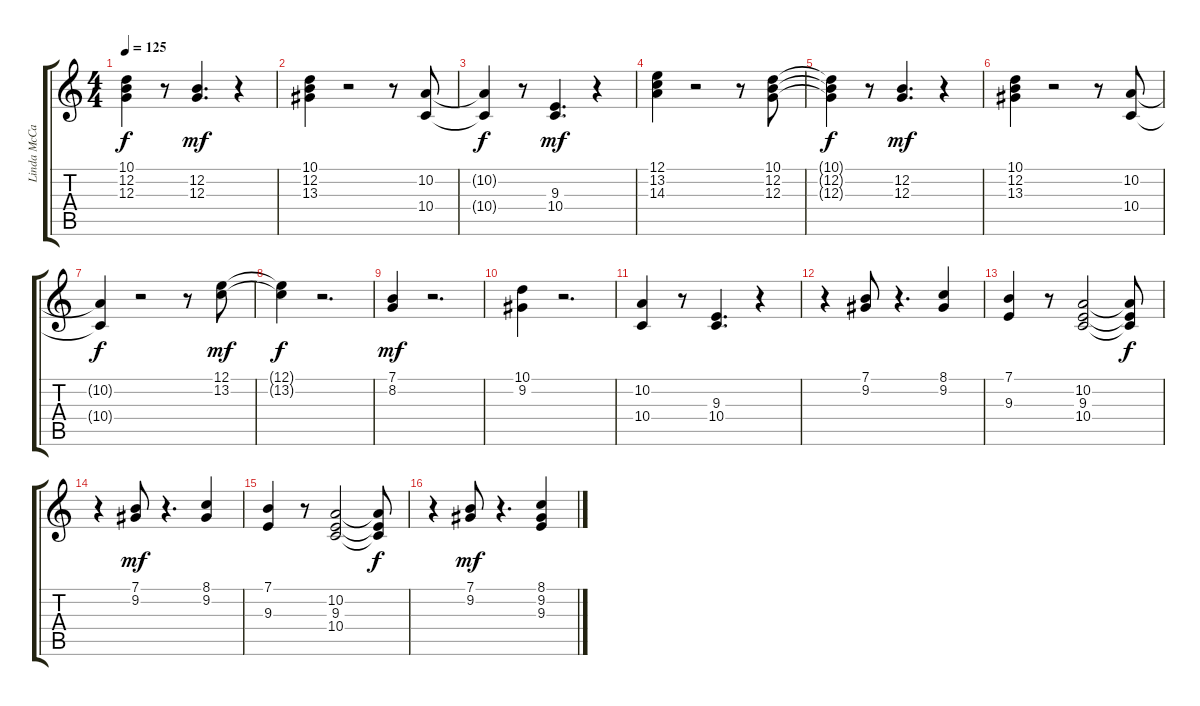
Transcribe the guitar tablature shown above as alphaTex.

\track ("Linda McCartney HR" "Linda McCa") {instrument acousticgrandpiano}
\staff {score tabs}
\tuning (E4 B3 G3 D3 A2 E2) {hide}
\ts (4 4)
\tempo 125
\clef g2
\ks c
(10.1{t} 12.2{t} 12.3{t}).4{dy f} r.8 (12.2 12.3).4{d dy mf} r.4 |
(10.1 12.2 13.3).4 r.2 r.8 (10.2 10.4).8 |
(10.2{t} 10.4{t}).4{dy f} r.8 (9.3 10.4).4{d dy mf} r.4 |
(12.1 13.2 14.3).4 r.2 r.8 (10.1 12.2 12.3).8 |
(10.1{t} 12.2{t} 12.3{t}).4{dy f} r.8 (12.2 12.3).4{d dy mf} r.4 |
(10.1 12.2 13.3).4 r.2 r.8 (10.2 10.4).8 |
(10.2{t} 10.4{t}).4{dy f} r.2 r.8 (12.1 13.2).8{dy mf} |
(12.1{t} 13.2{t}).4{dy f} r.2{d} |
(7.1 8.2).4{dy mf} r.2{d} |
(10.1 9.2).4 r.2{d} |
(10.2 10.4).4 r.8 (9.3 10.4).4{d} r.4 |
r.4 (7.1 9.2).8 r.4{d} (8.1 9.2).4 |
(7.1 9.3).4 r.8 (10.2 9.3 10.4).2 (10.2{t} 9.3{t} 10.4{t}).8{dy f} |
r.4 (7.1 9.2).8{dy mf} r.4{d} (8.1 9.2).4 |
(7.1 9.3).4 r.8 (10.2 9.3 10.4).2 (10.2{t} 9.3{t} 10.4{t}).8{dy f} |
r.4 (7.1 9.2).8{dy mf} r.4{d} (8.1 9.2 9.3).4
